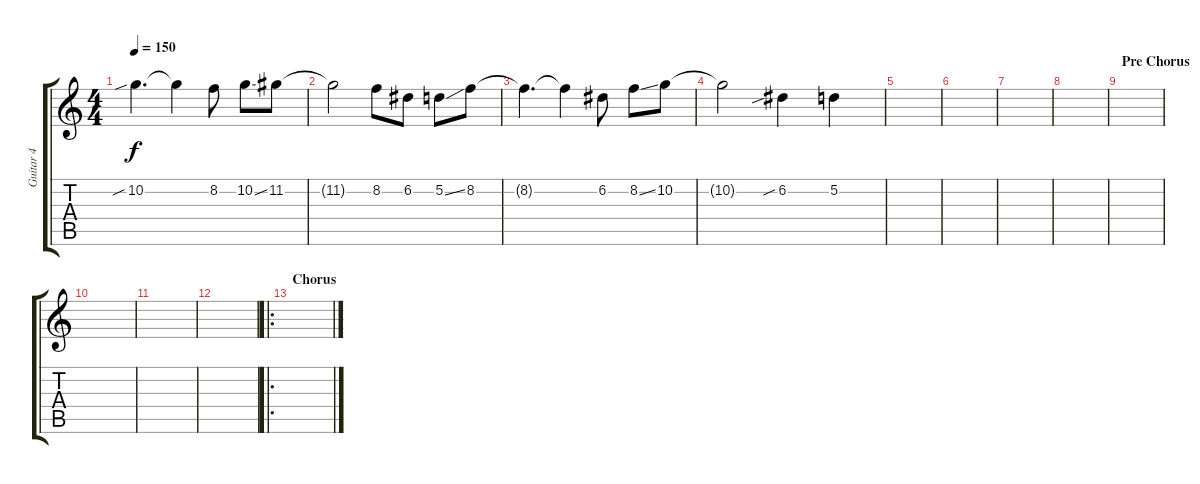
\track ("Guitar 4" "Guitar 4") {instrument distortionguitar}
\staff {score tabs}
\tuning (D4 A3 F3 C3 G2 C2) {hide}
\ts (4 4)
\tempo 150
\clef g2
\ks c
10.2{sib}.4{d dy f} 10.2{t}.4 8.2.8 10.2{ss}.8 11.2.8 |
11.2{t}.2 8.2.8 6.2.8 5.2{ss}.8 8.2.8 |
8.2{t}.4{d} 8.2{t}.4 6.2.8 8.2{ss}.8 10.2.8 |
10.2{t}.2 6.2{sib}.4 5.2.4 |
|
|
|
|
\section ("" "Pre Chorus")
|
|
|
|
\ro
\section ("" "Chorus")
